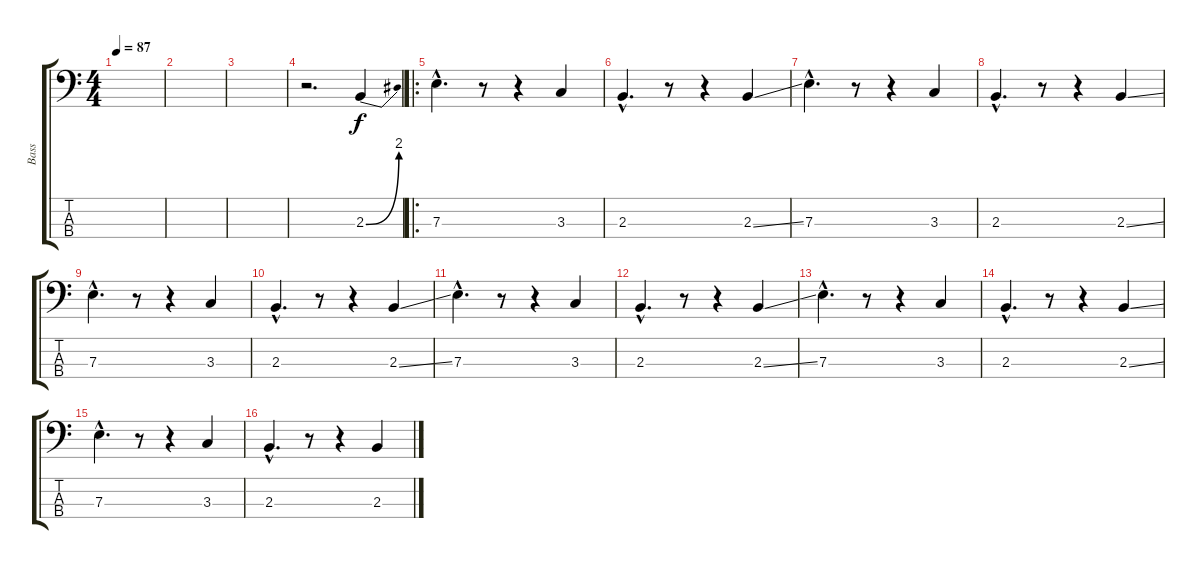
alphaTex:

\track ("Bass" "Bass") {instrument electricbassfinger}
\staff {score tabs}
\tuning (G2 D2 A1 E1) {hide}
\ts (4 4)
\tempo 87
\clef f4
\ks c
|
|
|
r.2{d} 2.3{be (bend 0 0 60 8)}.4 |
\ro
7.3{hac}.4{d} r.8 r.4 3.3.4 |
2.3{hac}.4{d} r.8 r.4 2.3{ss}.4 |
7.3{hac}.4{d} r.8 r.4 3.3.4 |
2.3{hac}.4{d} r.8 r.4 2.3{ss}.4 |
7.3{hac}.4{d} r.8 r.4 3.3.4 |
2.3{hac}.4{d} r.8 r.4 2.3{ss}.4 |
7.3{hac}.4{d} r.8 r.4 3.3.4 |
2.3{hac}.4{d} r.8 r.4 2.3{ss}.4 |
7.3{hac}.4{d} r.8 r.4 3.3.4 |
2.3{hac}.4{d} r.8 r.4 2.3{ss}.4 |
7.3{hac}.4{d} r.8 r.4 3.3.4 |
2.3{hac}.4{d} r.8 r.4 2.3{ss}.4
